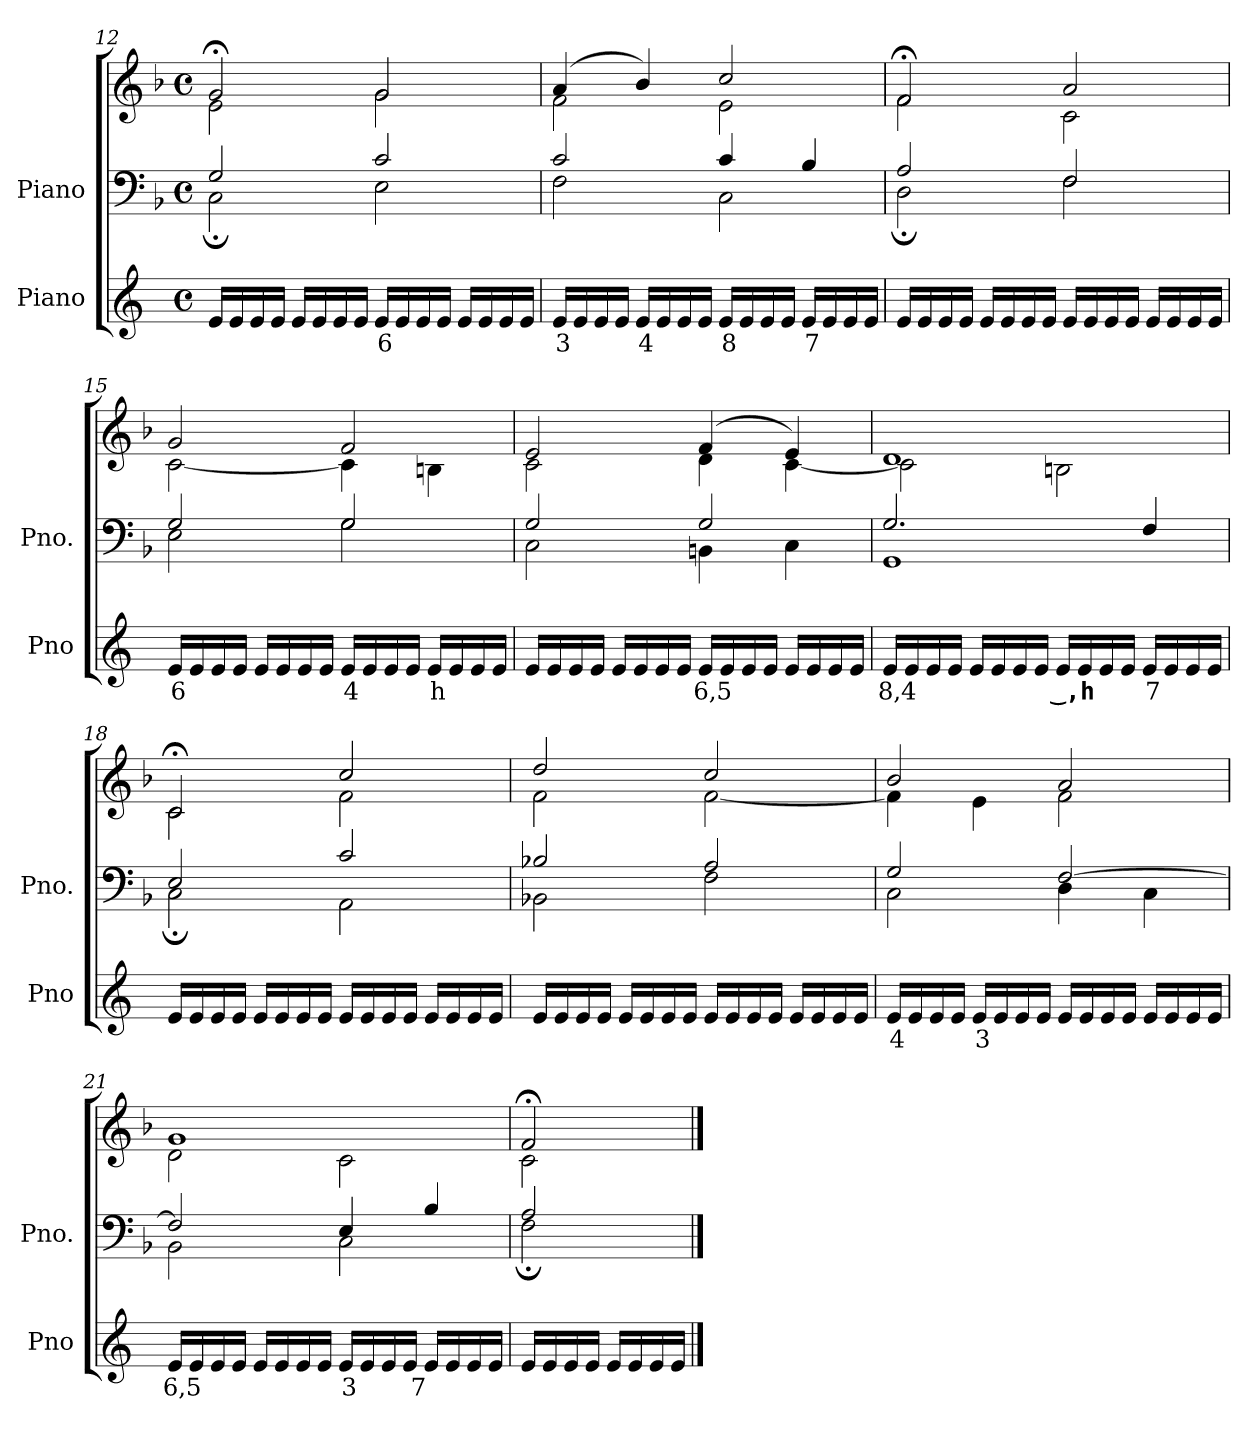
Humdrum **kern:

**kern	**text	**kern	**kern
*part2	*part2	*part1	*part1
*staff3	*staff3	*staff2	*staff1
*I"Piano	*	*I"Piano	*
*I'Pno	*	*I'Pno.	*
*clefG2	*	*clefF4	*clefG2
*k[]	*	*k[b-]	*k[b-]
*M4/4	*	*M4/4	*M4/4
*met(c)	*	*met(c)	*met(c)
=12	=12	=12	=12
*	*	*^	*^
16e/LL	.	2G/	2C;\	2g;</	2e\
16e/	.	.	.	.	.
16e/	.	.	.	.	.
16e/JJ	.	.	.	.	.
16e/LL	.	.	.	.	.
16e/	.	.	.	.	.
16e/	.	.	.	.	.
16e/JJ	.	.	.	.	.
!	!LO:LY:b	!	!	!	!
16e/LL	6	2c/	2E\	2g/	2g\
16e/	.	.	.	.	.
16e/	.	.	.	.	.
16e/JJ	.	.	.	.	.
16e/LL	.	.	.	.	.
16e/	.	.	.	.	.
16e/	.	.	.	.	.
16e/JJ	.	.	.	.	.
=13	=13	=13	=13	=13	=13
!	!LO:LY:b	!	!	!	!
16e/LL	3	2c/	2F\	(>4a/	2f\
16e/	.	.	.	.	.
16e/	.	.	.	.	.
16e/JJ	.	.	.	.	.
!	!LO:LY:b	!	!	!	!
16e/LL	4	.	.	4b-/)	.
16e/	.	.	.	.	.
16e/	.	.	.	.	.
16e/JJ	.	.	.	.	.
!	!LO:LY:b	!	!	!	!
16e/LL	8	4c/	2C\	2cc/	2e\
16e/	.	.	.	.	.
16e/	.	.	.	.	.
16e/JJ	.	.	.	.	.
!	!LO:LY:b	!	!	!	!
16e/LL	7	4B-/	.	.	.
16e/	.	.	.	.	.
16e/	.	.	.	.	.
16e/JJ	.	.	.	.	.
=14	=14	=14	=14	=14	=14
16e/LL	.	2A/	2D;\	2f;</	2f\
16e/	.	.	.	.	.
16e/	.	.	.	.	.
16e/JJ	.	.	.	.	.
16e/LL	.	.	.	.	.
16e/	.	.	.	.	.
16e/	.	.	.	.	.
16e/JJ	.	.	.	.	.
16e/LL	.	2F/	2F\	2a/	2c\
16e/	.	.	.	.	.
16e/	.	.	.	.	.
16e/JJ	.	.	.	.	.
16e/LL	.	.	.	.	.
16e/	.	.	.	.	.
16e/	.	.	.	.	.
16e/JJ	.	.	.	.	.
=15	=15	=15	=15	=15	=15
!	!LO:LY:b	!	!	!	!
16e/LL	6	2G/	2E\	2g/	[2c\
16e/	.	.	.	.	.
16e/	.	.	.	.	.
16e/JJ	.	.	.	.	.
16e/LL	.	.	.	.	.
16e/	.	.	.	.	.
16e/	.	.	.	.	.
16e/JJ	.	.	.	.	.
!	!LO:LY:b	!	!	!	!
16e/LL	4	2G/	2G\	2f/	4c\]
16e/	.	.	.	.	.
16e/	.	.	.	.	.
16e/JJ	.	.	.	.	.
!	!LO:LY:b	!	!	!	!
16e/LL	h	.	.	.	4Bn\
16e/	.	.	.	.	.
16e/	.	.	.	.	.
16e/JJ	.	.	.	.	.
=16	=16	=16	=16	=16	=16
16e/LL	.	2G/	2C\	2e/	2c\
16e/	.	.	.	.	.
16e/	.	.	.	.	.
16e/JJ	.	.	.	.	.
16e/LL	.	.	.	.	.
16e/	.	.	.	.	.
16e/	.	.	.	.	.
16e/JJ	.	.	.	.	.
!	!LO:LY:b	!	!	!	!
16e/LL	6,5	2G/	4BBn\	(>4f/	4d\
16e/	.	.	.	.	.
16e/	.	.	.	.	.
16e/JJ	.	.	.	.	.
16e/LL	.	.	4C\	4e/)	[4c\
16e/	.	.	.	.	.
16e/	.	.	.	.	.
16e/JJ	.	.	.	.	.
=17	=17	=17	=17	=17	=17
!	!LO:LY:b	!	!	!	!
16e/LL	8,4	2.G/	1GG	1d	2c\]
16e/	.	.	.	.	.
16e/	.	.	.	.	.
16e/JJ	.	.	.	.	.
16e/LL	.	.	.	.	.
16e/	.	.	.	.	.
16e/	.	.	.	.	.
16e/JJ	.	.	.	.	.
!	!LO:LY:b	!	!	!	!
16e/LL	_,h	.	.	.	2Bn\
16e/	.	.	.	.	.
16e/	.	.	.	.	.
16e/JJ	.	.	.	.	.
!	!LO:LY:b	!	!	!	!
16e/LL	7	4F/	.	.	.
16e/	.	.	.	.	.
16e/	.	.	.	.	.
16e/JJ	.	.	.	.	.
=18	=18	=18	=18	=18	=18
16e/LL	.	2E/	2C;\	2c;</	2c\
16e/	.	.	.	.	.
16e/	.	.	.	.	.
16e/JJ	.	.	.	.	.
16e/LL	.	.	.	.	.
16e/	.	.	.	.	.
16e/	.	.	.	.	.
16e/JJ	.	.	.	.	.
16e/LL	.	2c/	2AA\	2cc/	2f\
16e/	.	.	.	.	.
16e/	.	.	.	.	.
16e/JJ	.	.	.	.	.
16e/LL	.	.	.	.	.
16e/	.	.	.	.	.
16e/	.	.	.	.	.
16e/JJ	.	.	.	.	.
=19	=19	=19	=19	=19	=19
16e/LL	.	2B-X/	2BB-X\	2dd/	2f\
16e/	.	.	.	.	.
16e/	.	.	.	.	.
16e/JJ	.	.	.	.	.
16e/LL	.	.	.	.	.
16e/	.	.	.	.	.
16e/	.	.	.	.	.
16e/JJ	.	.	.	.	.
16e/LL	.	2A/	2F\	2cc/	[2f\
16e/	.	.	.	.	.
16e/	.	.	.	.	.
16e/JJ	.	.	.	.	.
16e/LL	.	.	.	.	.
16e/	.	.	.	.	.
16e/	.	.	.	.	.
16e/JJ	.	.	.	.	.
=20	=20	=20	=20	=20	=20
!	!LO:LY:b	!	!	!	!
16e/LL	4	2G/	2C\	2b-/	4f\]
16e/	.	.	.	.	.
16e/	.	.	.	.	.
16e/JJ	.	.	.	.	.
!	!LO:LY:b	!	!	!	!
16e/LL	3	.	.	.	4e\
16e/	.	.	.	.	.
16e/	.	.	.	.	.
16e/JJ	.	.	.	.	.
16e/LL	.	[2F/	4D\	2a/	2f\
16e/	.	.	.	.	.
16e/	.	.	.	.	.
16e/JJ	.	.	.	.	.
!	!LO:LY:b	!	!	!	!
16e/LL	_	.	4C\	.	.
16e/	.	.	.	.	.
16e/	.	.	.	.	.
16e/JJ	.	.	.	.	.
=21	=21	=21	=21	=21	=21
!	!LO:LY:b	!	!	!	!
16e/LL	6,5	2F/]	2BB-\	1g	2d\
16e/	.	.	.	.	.
16e/	.	.	.	.	.
16e/JJ	.	.	.	.	.
16e/LL	.	.	.	.	.
16e/	.	.	.	.	.
16e/	.	.	.	.	.
16e/JJ	.	.	.	.	.
!	!LO:LY:b	!	!	!	!
16e/LL	3	4E/	2C\	.	2c\
16e/	.	.	.	.	.
16e/	.	.	.	.	.
16e/JJ	.	.	.	.	.
!	!LO:LY:b	!	!	!	!
16e/LL	7	4B-/	.	.	.
16e/	.	.	.	.	.
16e/	.	.	.	.	.
16e/JJ	.	.	.	.	.
=22	=22	=22	=22	=22	=22
16e/LL	.	2A/	2F;\	2f;</	2c\
16e/	.	.	.	.	.
16e/	.	.	.	.	.
16e/JJ	.	.	.	.	.
16e/LL	.	.	.	.	.
16e/	.	.	.	.	.
16e/	.	.	.	.	.
16e/JJ	.	.	.	.	.
*	*	*v	*v	*	*
*	*	*	*v	*v
==	==	==	==
*-	*-	*-	*-
